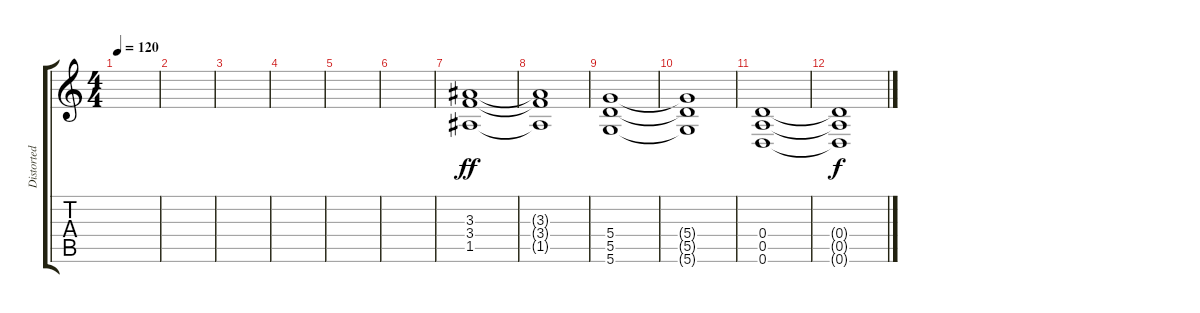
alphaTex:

\track ("Distorted Guitar" "Distorted ") {instrument distortionguitar}
\staff {score tabs}
\tuning (E4 B3 G3 D3 A2 D2) {hide}
\ts (4 4)
\tempo 120
\clef g2
\ks c
|
|
|
|
|
|
(3.3 3.4 1.5).1{dy ff} |
(3.3{t} 3.4{t} 1.5{t}).1 |
(5.4 5.5 5.6).1 |
(5.4{t} 5.5{t} 5.6{t}).1 |
(0.4 0.5 0.6).1 |
(0.4{t} 0.5{t} 0.6{t}).1{dy f}
